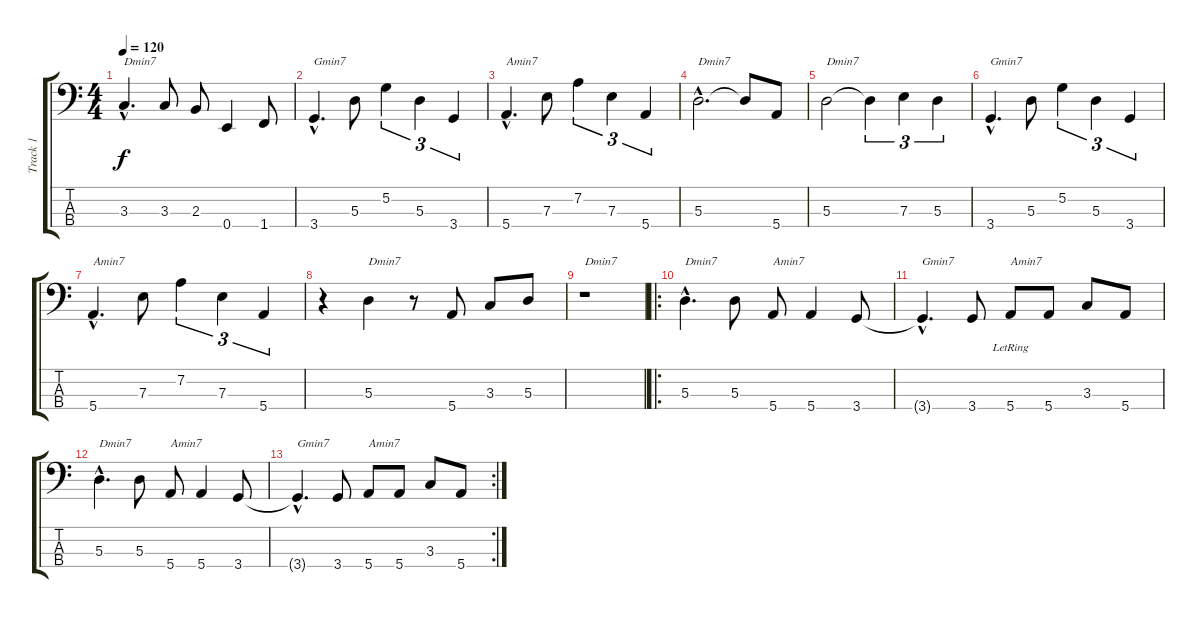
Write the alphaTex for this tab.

\track ("Track 1" "Track 1") {instrument acousticguitarnylon}
\staff {score tabs}
\tuning (G2 D2 A1 E1) {hide}
\ts (4 4)
\tempo 120
\clef f4
\ks c
3.3{hac}.4{d txt "Dmin7" dy f} 3.3.8 2.3.8 0.4.4 1.4.8 |
3.4{hac}.4{d txt "Gmin7"} 5.3.8 5.2.4{tu (3 2)} 5.3.4{tu (3 2)} 3.4.4{tu (3 2)} |
5.4{hac}.4{d txt "Amin7"} 7.3.8 7.2.4{tu (3 2)} 7.3.4{tu (3 2)} 5.4.4{tu (3 2)} |
5.3{hac}.2{d txt "Dmin7"} 5.3{t}.8 5.4.8 |
5.3.2{txt "Dmin7"} 5.3{t}.4{tu (3 2)} 7.3.4{tu (3 2)} 5.3.4{tu (3 2)} |
3.4{hac}.4{d txt "Gmin7"} 5.3.8 5.2.4{tu (3 2)} 5.3.4{tu (3 2)} 3.4.4{tu (3 2)} |
5.4{hac}.4{d txt "Amin7"} 7.3.8 7.2.4{tu (3 2)} 7.3.4{tu (3 2)} 5.4.4{tu (3 2)} |
r.4 5.3.4{txt "Dmin7"} r.8 5.4.8 3.3.8 5.3.8 |
r.1{txt "Dmin7"} |
\ro
5.3{hac}.4{d txt "Dmin7"} 5.3.8 5.4.8{txt "Amin7"} 5.4.4 3.4.8 |
3.4{hac t}.4{d txt "Gmin7"} 3.4.8 5.4{lr}.8{txt "Amin7"} 5.4.8 3.3.8 5.4.8 |
5.3{hac}.4{d txt "Dmin7"} 5.3.8 5.4.8{txt "Amin7"} 5.4.4 3.4.8 |
\rc 2
3.4{hac t}.4{d txt "Gmin7"} 3.4.8 5.4.8{txt "Amin7"} 5.4.8 3.3.8 5.4.8
